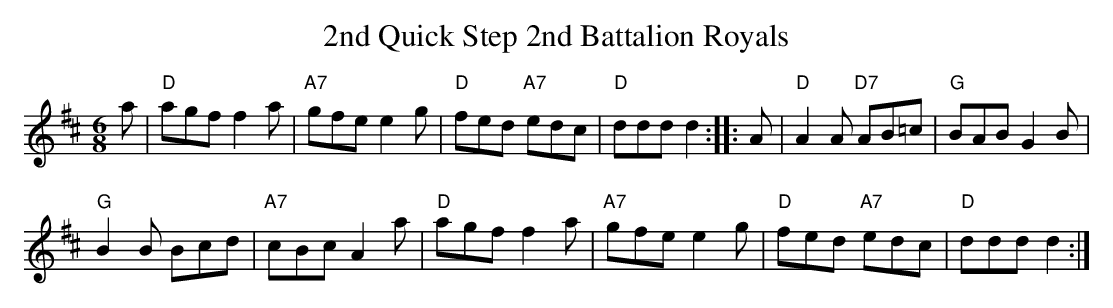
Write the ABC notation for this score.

X:1
T: 2nd Quick Step 2nd Battalion Royals
M: 6/8
L: 1/8
K:D
a|\
"D"agf f2a | "A7"gfe e2g |\
"D"fed "A7"edc | "D"ddd d2 :: A |\
"D"A2A "D7"AB=c | "G"BAB G2B |
"G"B2B Bcd | "A7"cBc A2a |\
"D"agf f2a | "A7"gfe e2g |\
"D"fed "A7"edc | "D"ddd d2 :|
